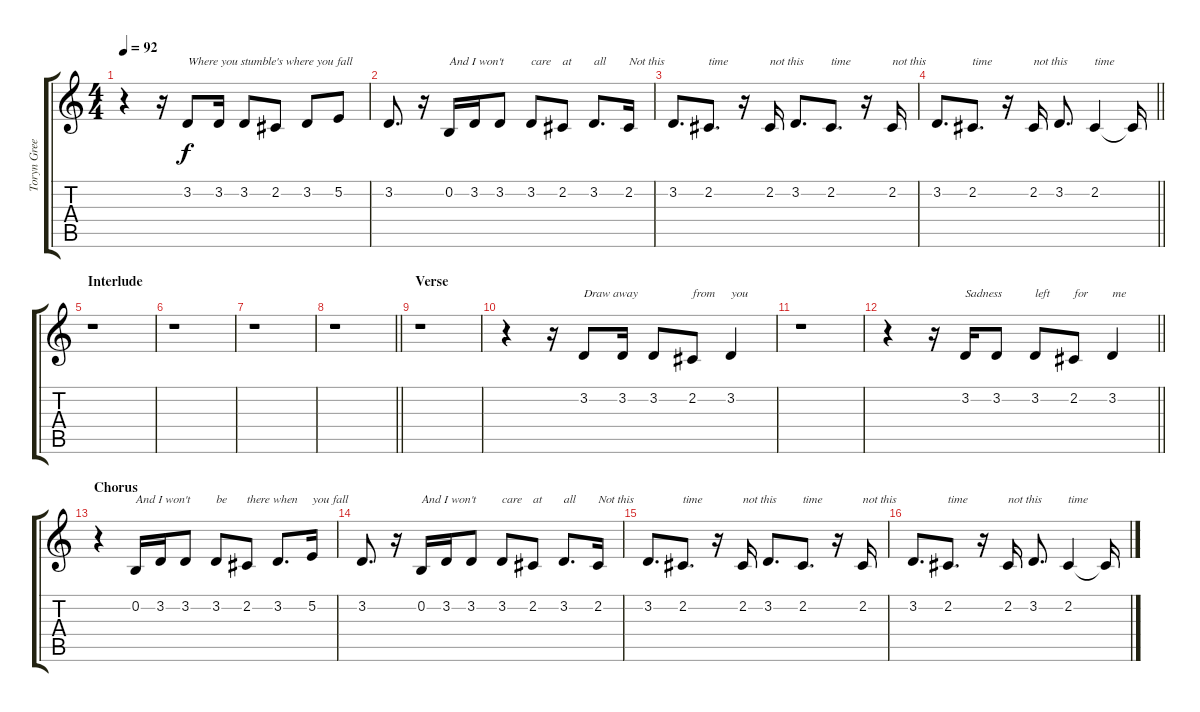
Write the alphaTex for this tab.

\track ("Toryn Green (Vocals)" "Toryn Gree") {instrument violin}
\staff {score tabs}
\tuning (E4 B3 G3 D3 A2 D2) {hide}
\ts (4 4)
\tempo 92
\clef g2
\ks c
r.4{dy f} r.16 3.2.8{txt "Where you stumble's where you fall"} 3.2.16 3.2.8 2.2.8 3.2.8 5.2.8 |
3.2.8{d} r.16 0.2.16{txt "And I won't"} 3.2.16 3.2.8 3.2.8{txt "care"} 2.2.8{txt "at"} 3.2.8{d txt "all"} 2.2.16{txt "Not this"} |
3.2.8{d} 2.2.8{d txt "time"} r.16 2.2.16{txt "not this"} 3.2.8{d} 2.2.8{d txt "time"} r.16 2.2.16{txt "not this"} |
\barLineRight lightlight
3.2.8{d} 2.2.8{d txt "time"} r.16 2.2.16{txt "not this"} 3.2.8{d} 2.2.4{txt "time"} 2.2{t}.16 |
\section ("" "Interlude")
r.1 |
r.1 |
r.1 |
\barLineRight lightlight
r.1 |
\section ("" "Verse")
r.1 |
r.4 r.16 3.2.8{txt "Draw away" volume 8 balance 0} 3.2.16 3.2.8 2.2.8{txt "from"} 3.2.4{txt "you"} |
r.1 |
\barLineRight lightlight
r.4 r.16 3.2.16{txt "Sadness" balance 16} 3.2.8 3.2.8{txt "left"} 2.2.8{txt "for"} 3.2.4{txt "me"} |
\section ("" "Chorus")
r.4 0.2.16{txt "And I won't" volume 12 balance 8} 3.2.16 3.2.8 3.2.8{txt "be"} 2.2.8{txt "there when"} 3.2.8{d} 5.2.16{txt "you fall"} |
3.2.8{d} r.16 0.2.16{txt "And I won't"} 3.2.16 3.2.8 3.2.8{txt "care"} 2.2.8{txt "at"} 3.2.8{d txt "all"} 2.2.16{txt "Not this"} |
3.2.8{d} 2.2.8{d txt "time"} r.16 2.2.16{txt "not this"} 3.2.8{d} 2.2.8{d txt "time"} r.16 2.2.16{txt "not this"} |
3.2.8{d} 2.2.8{d txt "time"} r.16 2.2.16{txt "not this"} 3.2.8{d} 2.2.4{txt "time"} 2.2{t}.16
